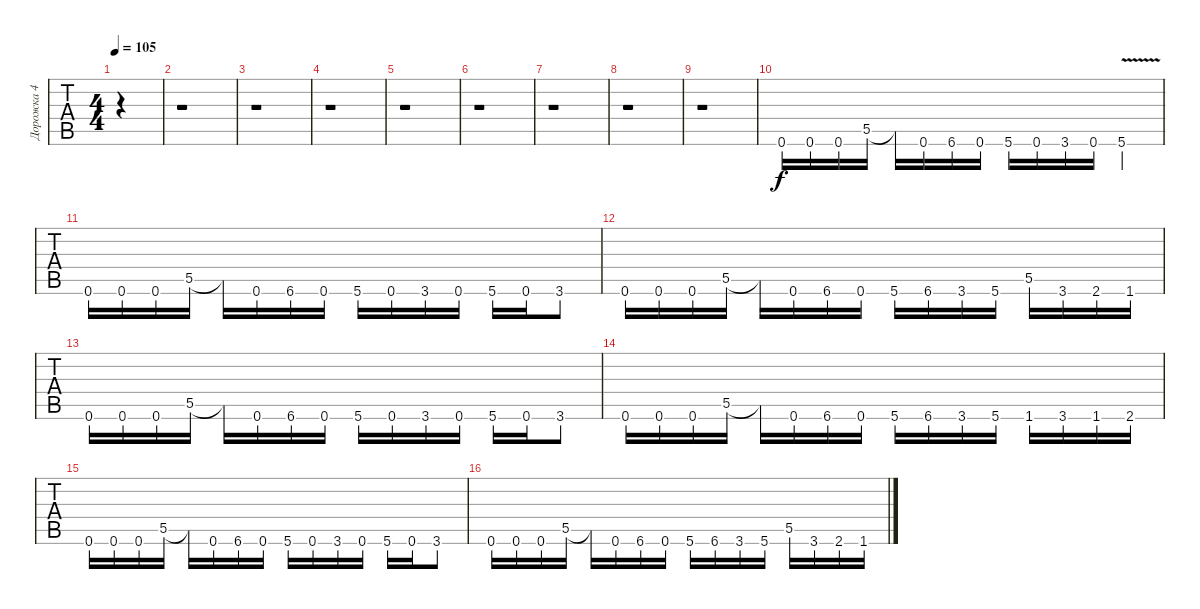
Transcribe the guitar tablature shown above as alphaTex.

\track ("Дорожка 4" "Дорожка 4") {instrument distortionguitar}
\staff {tabs}
\tuning (Eb4 Bb3 Gb3 Db3 Ab2 Db2) {hide}
\ts (4 4)
\tempo 105
\clef g2
\ks c
|
r.1 |
r.1 |
r.1 |
r.1 |
r.1 |
r.1 |
r.1 |
r.1 |
0.6.16 0.6.16 0.6.16 5.5.16 5.5{t}.16 0.6.16 6.6.16 0.6.16 5.6.16 0.6.16 3.6.16 0.6.16 5.6{v}.4 |
0.6.16 0.6.16 0.6.16 5.5.16 5.5{t}.16 0.6.16 6.6.16 0.6.16 5.6.16 0.6.16 3.6.16 0.6.16 5.6.16 0.6.16 3.6.8 |
0.6.16 0.6.16 0.6.16 5.5.16 5.5{t}.16 0.6.16 6.6.16 0.6.16 5.6.16 6.6.16 3.6.16 5.6.16 5.5.16 3.6.16 2.6.16 1.6.16 |
0.6.16 0.6.16 0.6.16 5.5.16 5.5{t}.16 0.6.16 6.6.16 0.6.16 5.6.16 0.6.16 3.6.16 0.6.16 5.6.16 0.6.16 3.6.8 |
0.6.16 0.6.16 0.6.16 5.5.16 5.5{t}.16 0.6.16 6.6.16 0.6.16 5.6.16 6.6.16 3.6.16 5.6.16 1.6.16 3.6.16 1.6.16 2.6.16 |
0.6.16 0.6.16 0.6.16 5.5.16 5.5{t}.16 0.6.16 6.6.16 0.6.16 5.6.16 0.6.16 3.6.16 0.6.16 5.6.16 0.6.16 3.6.8 |
0.6.16 0.6.16 0.6.16 5.5.16 5.5{t}.16 0.6.16 6.6.16 0.6.16 5.6.16 6.6.16 3.6.16 5.6.16 5.5.16 3.6.16 2.6.16 1.6.16
